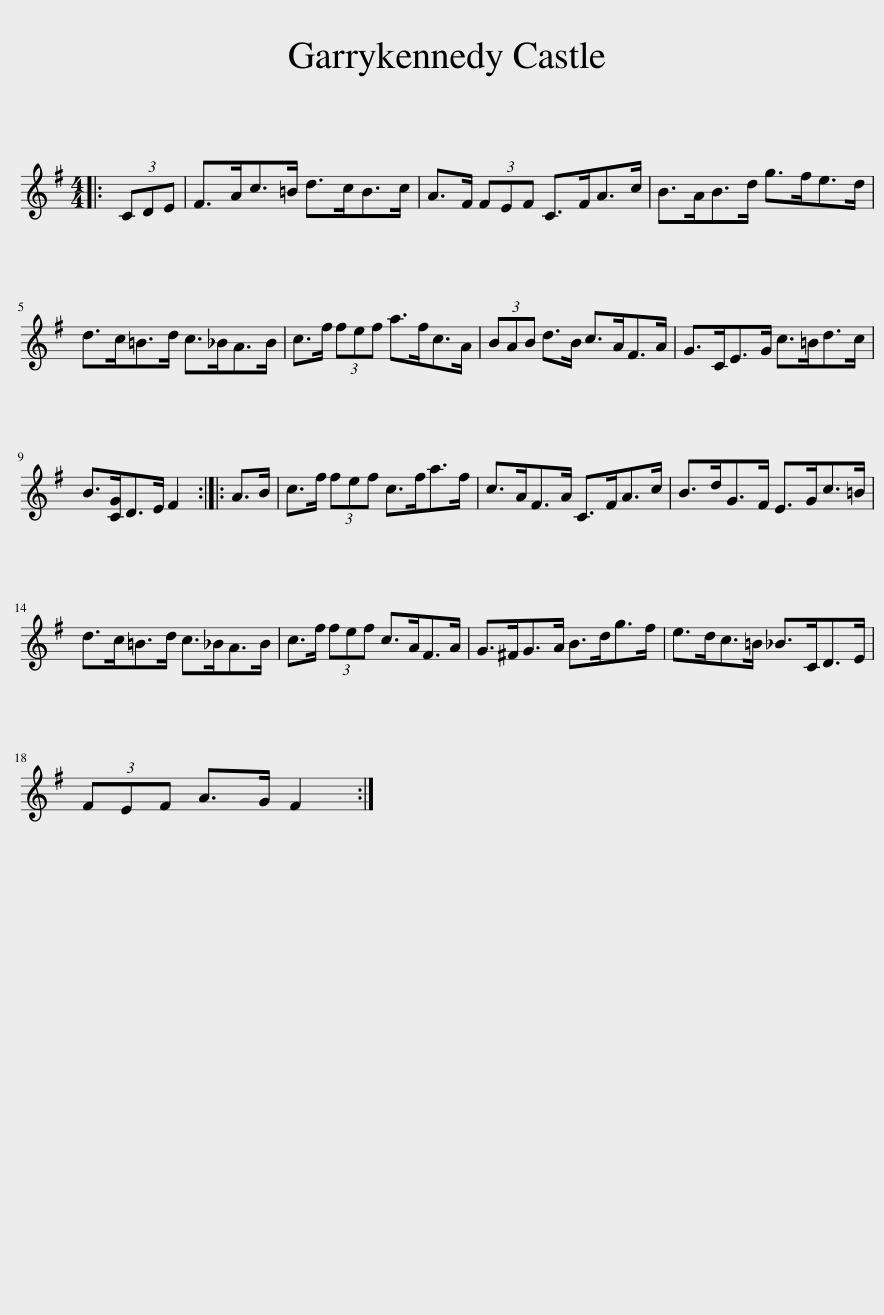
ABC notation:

X:1
L:1/8
M:4/4
I:linebreak $
K:G
V:1 treble
V:1
|: (3CDE | F>Ac>=B d>cB>c | A>F (3FEF C>FA>c | B>AB>d g>fe>d |$ d>c=B>d c>_BA>B | %5
 c>f (3fef a>fc>A | (3BAB d>B c>AF>A | G>CE>G c>=Bd>c |$ B>[CG]D>E F2 :: A>B | %10
 c>f (3fef c>fa>f | c>AF>A C>FA>c | B>dG>F E>Gc>=B |$ d>c=B>d c>_BA>B | c>f (3fef c>AF>A | %15
 G>^FG>A B>dg>f | e>dc>=B _B>CD>E |$ (3FEF A>G F2 :| %18
